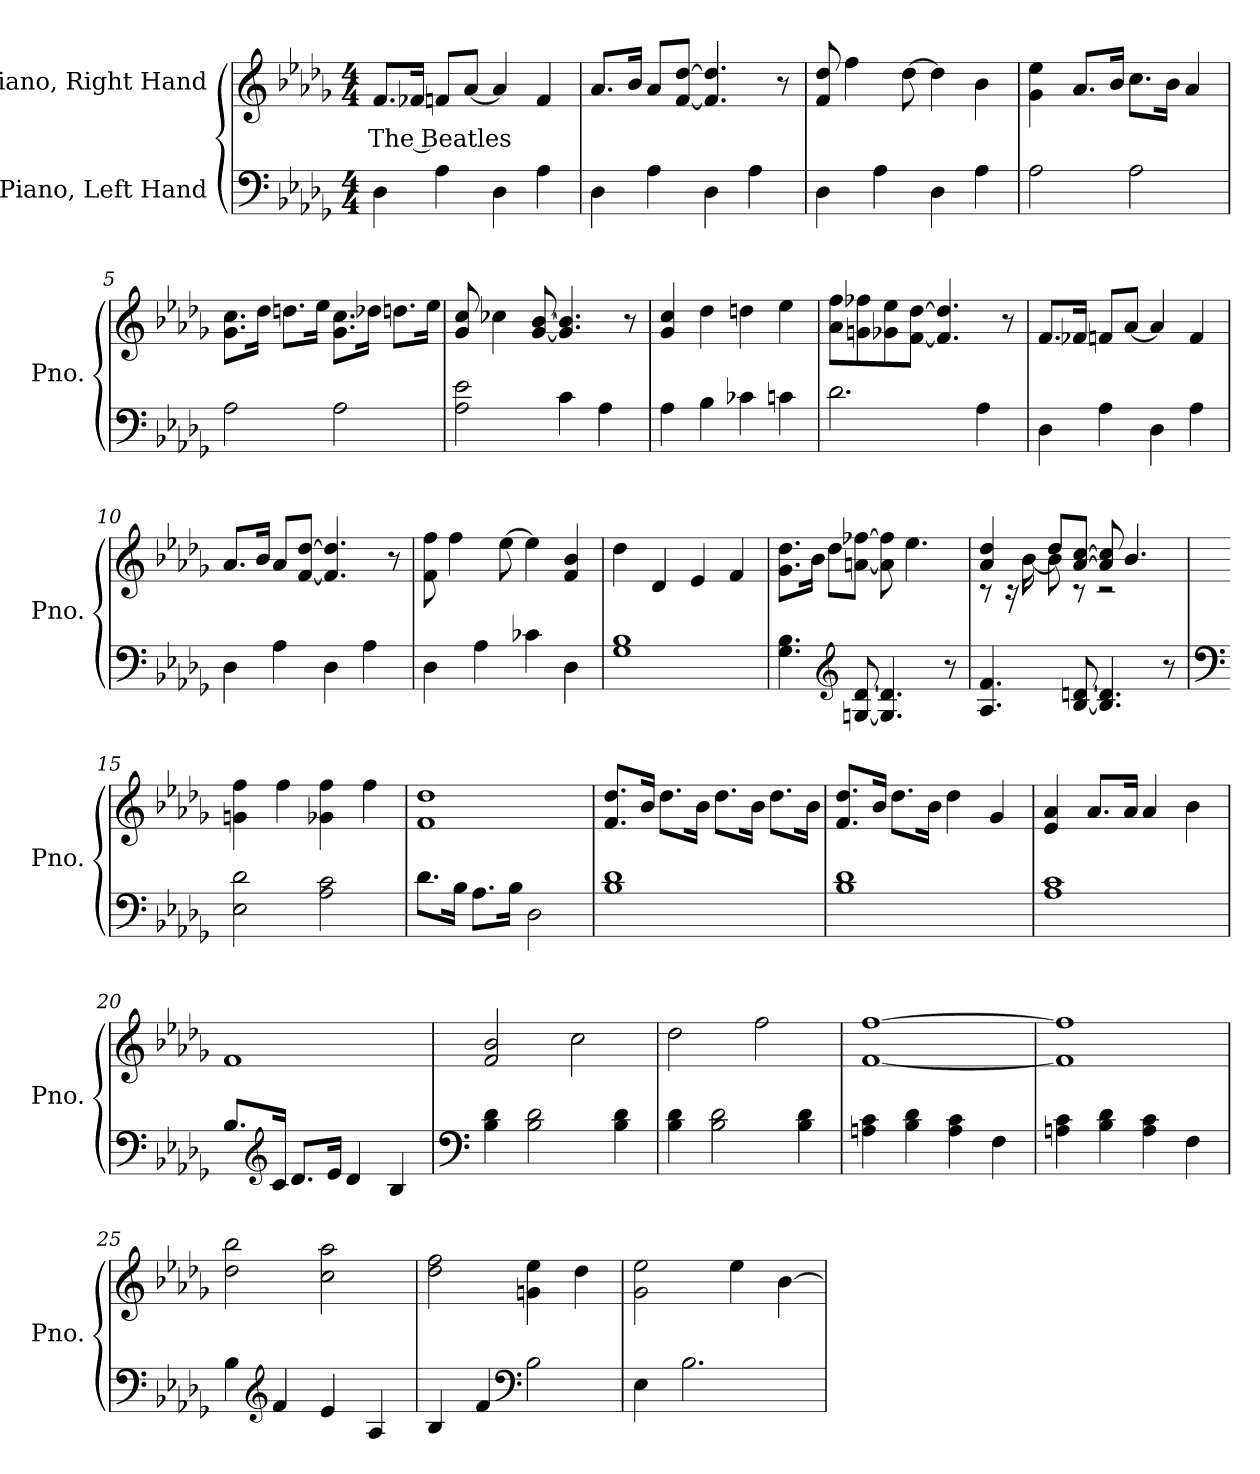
**kern	**kern	**text
*part2	*part1	*part1
*staff2	*staff1	*staff1
*I"Piano, Left Hand	*I"Piano, Right Hand	*
*I'Pno.	*I'Pno.	*
*clefF4	*clefG2	*
*k[b-e-a-d-g-]	*k[b-e-a-d-g-]	*
*M4/4	*M4/4	*
*MM120	*MM120	*
=1	=1	=1
!	!	!LO:LY:b
4D-\	8.f/L	The Beatles
.	16f-X/Jk	.
4A-\	8fn/L	.
.	[8a-/J	.
4D-\	4a-/]	.
4A-\	4f/	.
=2	=2	=2
4D-\	8.a-/L	.
.	16b-/Jk	.
4A-\	8a-/L	.
.	[8f/ [8dd-/J	.
4D-\	4.f/] 4.dd-/]	.
4A-\	.	.
.	8r	.
=3	=3	=3
4D-\	8f/ 8dd-/	.
.	4ff\	.
4A-\	.	.
.	[8dd-\	.
4D-\	4dd-\]	.
4A-\	4b-\	.
!!LO:LB:g=z
=4	=4	=4
2A-\	4g-\ 4ee-\	.
.	8.a-/L	.
.	16b-/Jk	.
2A-\	8.cc\L	.
.	16b-\Jk	.
.	4a-/	.
=5	=5	=5
2A-\	8.g-\ 8.cc\L	.
.	16dd-\Jk	.
.	8.ddn\L	.
.	16ee-\Jk	.
2A-\	8.g-\ 8.cc\L	.
.	16dd-X\Jk	.
.	8.ddn\L	.
.	16ee-\Jk	.
=6	=6	=6
2A-\ 2e-\	8g-/ 8cc/	.
.	4cc-X\	.
.	[8g-/ [8b-/	.
4c\	4.g-/] 4.b-/]	.
4A-\	.	.
.	8r	.
=7	=7	=7
4A-\	4g-/ 4cc/	.
4B-\	4dd-\	.
4c-X\	4ddn\	.
4cn\	4ee-\	.
!!LO:LB:g=z
=8	=8	=8
2.d-\	8a-\ 8ff\L	.
.	8gn\ 8ff-X\	.
.	8g-X\ 8ee-\	.
.	[8f\ [8dd-\J	.
.	4.f/] 4.dd-/]	.
4A-\	.	.
.	8r	.
=9	=9	=9
4D-\	8.f/L	.
.	16f-X/Jk	.
4A-\	8fn/L	.
.	[8a-/J	.
4D-\	4a-/]	.
4A-\	4f/	.
=10	=10	=10
4D-\	8.a-/L	.
.	16b-/Jk	.
4A-\	8a-/L	.
.	[8f/ [8dd-/J	.
4D-\	4.f/] 4.dd-/]	.
4A-\	.	.
.	8r	.
=11	=11	=11
4D-\	8f\ 8ff\	.
.	4ff\	.
4A-\	.	.
.	[8ee-\	.
4c-X\	4ee-\]	.
4D-\	4f/ 4b-/	.
=12	=12	=12
1G- 1B-	4dd-\	.
.	4d-/	.
.	4e-/	.
.	4f/	.
!!LO:LB:g=z
=13	=13	=13
4.G-\ 4.B-\	8.g-\ 8.dd-\L	.
.	16b-\Jk	.
.	8dd-\L	.
*clefG2	*	*
[8Gn/ [8d-/	[8an\ [8ff-X\J	.
4.G/] 4.d-/]	8a\] 8ff-\]	.
.	4.ee-\	.
8r	.	.
=14	=14	=14
*	*^	*
4.A-/ 4.f/	4a-/ 4dd-/	8r	.
.	.	16r	.
.	.	[16b-\	.
.	8dd-/L	8b-\]	.
[8B-/ [8dn/	[8a-/ [8cc/J	8r	.
4.B-/] 4.d/]	8a-/] 8cc/]	2r	.
.	4.b-/	.	.
8r	.	.	.
*	*v	*v	*
=15	=15	=15
*clefF4	*	*
2E-\ 2d-\	4gn\ 4ff\	.
.	4ff\	.
2A-\ 2c\	4g-X\ 4ff\	.
.	4ff\	.
=16	=16	=16
8.d-\L	1f 1dd-	.
16B-\Jk	.	.
8.A-\L	.	.
16B-\Jk	.	.
2D-\	.	.
!!LO:LB:g=z
=17	=17	=17
1B- 1d-	8.f/ 8.dd-/L	.
.	16b-/Jk	.
.	8.dd-\L	.
.	16b-\Jk	.
.	8.dd-\L	.
.	16b-\Jk	.
.	8.dd-\L	.
.	16b-\Jk	.
=18	=18	=18
1B- 1d-	8.f/ 8.dd-/L	.
.	16b-/Jk	.
.	8.dd-\L	.
.	16b-\Jk	.
.	4dd-\	.
.	4g-/	.
=19	=19	=19
1A- 1c	4e-/ 4a-/	.
.	8.a-/L	.
.	16a-/Jk	.
.	4a-/	.
.	4b-\	.
=20	=20	=20
8.B-/L	1f	.
*clefG2	*	*
16c/Jk	.	.
8.d-/L	.	.
16e-/Jk	.	.
4d-/	.	.
4B-/	.	.
=21	=21	=21
*clefF4	*	*
4B-\ 4d-\	2f/ 2b-/	.
2B-\ 2d-\	.	.
.	2cc\	.
4B-\ 4d-\	.	.
!!LO:LB:g=z
=22	=22	=22
4B-\ 4d-\	2dd-\	.
2B-\ 2d-\	.	.
.	2ff\	.
4B-\ 4d-\	.	.
=23	=23	=23
4An\ 4c\	[1f [1ff	.
4B-\ 4d-\	.	.
4A\ 4c\	.	.
4F\	.	.
=24	=24	=24
4An\ 4c\	1f] 1ff]	.
4B-\ 4d-\	.	.
4A\ 4c\	.	.
4F\	.	.
=25	=25	=25
4B-\	2dd-\ 2bb-\	.
*clefG2	*	*
4f/	.	.
4e-/	2cc\ 2aa-\	.
4A-/	.	.
=26	=26	=26
4B-/	2dd-\ 2ff\	.
4f/	.	.
*clefF4	*	*
2B-\	4gn\ 4ee-\	.
.	4dd-\	.
=27	=27	=27
4E-\	2g-\ 2ee-\	.
2.B-\	.	.
.	4ee-\	.
.	[4b-\	.
=	=	=
*-	*-	*-
